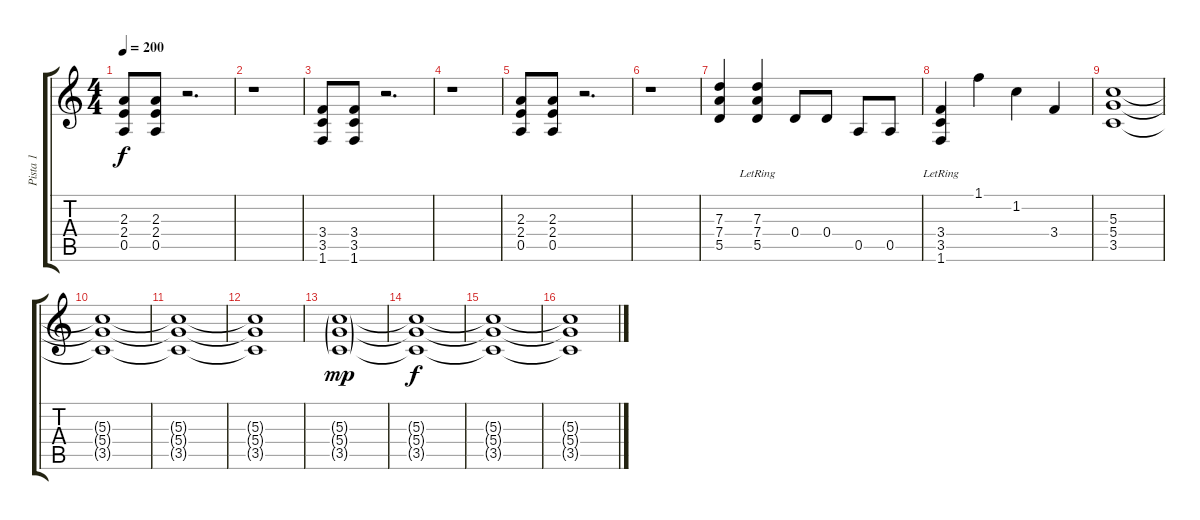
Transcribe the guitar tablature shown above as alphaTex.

\track ("Pista 1" "Pista 1") {instrument distortionguitar}
\staff {score tabs}
\tuning (E4 B3 G3 D3 A2 E2) {hide}
\ts (4 4)
\tempo 200
\clef g2
\ks c
(2.3 2.4 0.5).8{dy f} (2.3 2.4 0.5).8 r.2{d} |
r.1 |
(3.4 3.5 1.6).8 (3.4 3.5 1.6).8 r.2{d} |
r.1 |
(2.3 2.4 0.5).8 (2.3 2.4 0.5).8 r.2{d} |
r.1 |
(7.3 7.4 5.5).4 (7.3{lr} 7.4 5.5{lr}).4 0.4.8 0.4.8 0.5.8 0.5.8 |
(3.4{lr} 3.5{lr} 1.6{lr}).4 1.1.4 1.2.4 3.4.4 |
(5.3 5.4 3.5).1 |
(5.3{t} 5.4{t} 3.5{t}).1 |
(5.3{t} 5.4{t} 3.5{t}).1 |
(5.3{t} 5.4{t} 3.5{t}).1 |
(5.3{g} 5.4{g} 3.5{g}).1{dy mp} |
(5.3{t} 5.4{t} 3.5{t}).1{dy f} |
(5.3{t} 5.4{t} 3.5{t}).1 |
(5.3{t} 5.4{t} 3.5{t}).1
